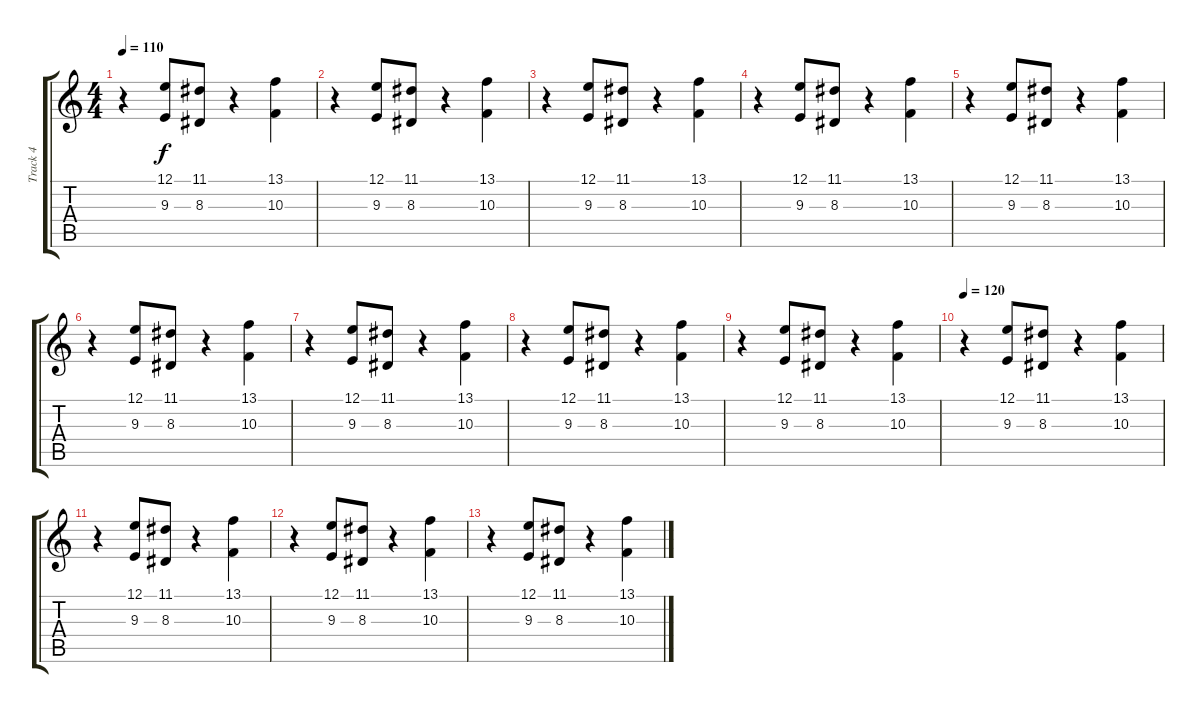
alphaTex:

\track ("Track 4" "Track 4") {instrument lead6voice}
\staff {score tabs}
\tuning (E4 B3 G3 D3 A2 E2) {hide}
\ts (4 4)
\tempo 110
\clef g2
\ks c
r.4{dy f} (12.1 9.3).8 (11.1 8.3).8 r.4 (13.1 10.3).4 |
r.4 (12.1 9.3).8 (11.1 8.3).8 r.4 (13.1 10.3).4 |
r.4 (12.1 9.3).8 (11.1 8.3).8 r.4 (13.1 10.3).4 |
r.4 (12.1 9.3).8 (11.1 8.3).8 r.4 (13.1 10.3).4 |
r.4 (12.1 9.3).8 (11.1 8.3).8 r.4 (13.1 10.3).4 |
r.4 (12.1 9.3).8 (11.1 8.3).8 r.4 (13.1 10.3).4 |
r.4 (12.1 9.3).8 (11.1 8.3).8 r.4 (13.1 10.3).4 |
r.4 (12.1 9.3).8 (11.1 8.3).8 r.4 (13.1 10.3).4 |
r.4 (12.1 9.3).8 (11.1 8.3).8 r.4 (13.1 10.3).4 |
\tempo 120
r.4 (12.1 9.3).8 (11.1 8.3).8 r.4 (13.1 10.3).4 |
r.4 (12.1 9.3).8 (11.1 8.3).8 r.4 (13.1 10.3).4 |
r.4 (12.1 9.3).8 (11.1 8.3).8 r.4 (13.1 10.3).4 |
r.4 (12.1 9.3).8 (11.1 8.3).8 r.4 (13.1 10.3).4
